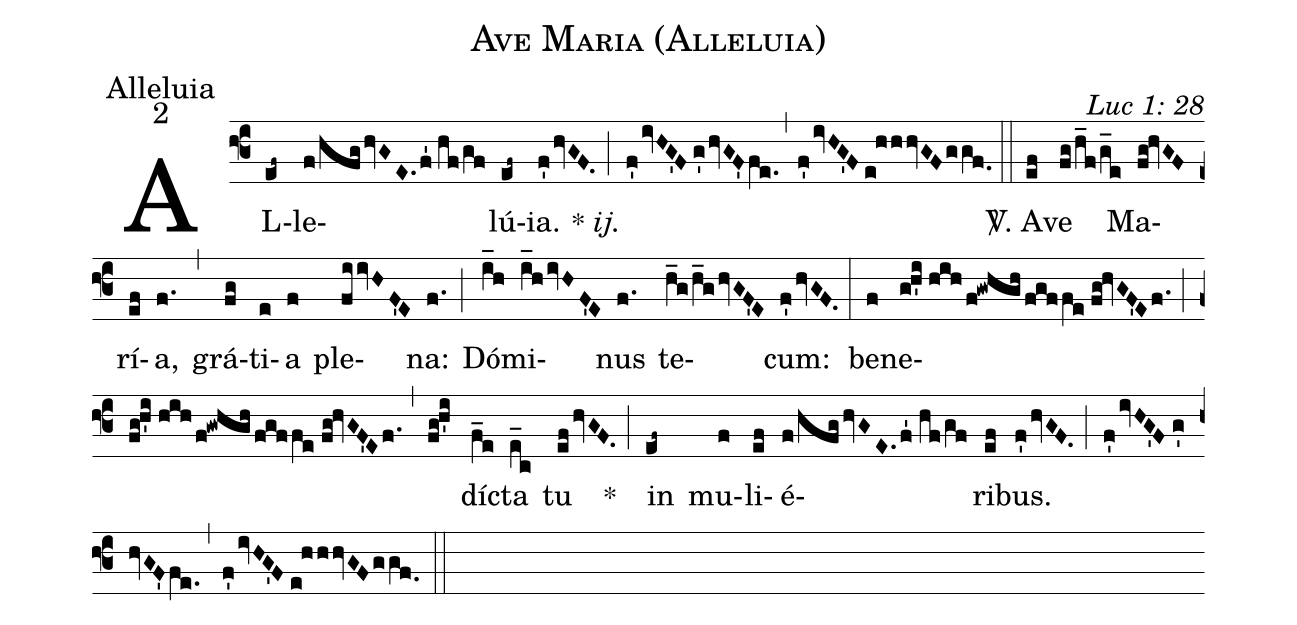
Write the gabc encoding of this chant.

name: Ave Maria (Alleluia);
office-part: Alleluia;
mode: 2;
commentary: Luc 1: 28;
%%
(f3) AL(ef~)le(f/hfghvGE.f'1//hf/gf)lú(ef~)ia.(f'hvGF.) {*}~<i>ij.</i>(;) (f'ivHG'F//g'hvGF'fe.) (,) (f'ivHG'F//e!hhhvGFggf.0) (::)
<sp>V/</sp>. A(ef)ve(fg/h_f/g_e) Ma(fg!hvGF)rí(ef)a,(f.) (,) grá(fg)ti(e)a(f) ple(fiivHF'E)na:(f.) (;) Dó(i_h)mi(i_hivHF'E)nus(f.) te(h_g/h_ghvGF'E)cum:(f'hvGF.) (:)
be(f)ne(gh'i//hihf!gwhgh/fgffe//fg!hvGF'Ef.)(;)(fg!h'i//hihf!gwhgh/fgffe//fg!hvGF'Ef.)(,)(fg!h'i)díc(f_e)ta(e_c) tu(efhvGF.) *(;)
in(ef~) mu(f)li(ef)é(f/hfghvGE.f'1//hf/gf)ri(ef)bus.(f'hvGF.) (;) (f'ivHG'F//g'hvGF'fe.) (,) (f'ivHG'F//e!hhhvGFggf.0) (::)
